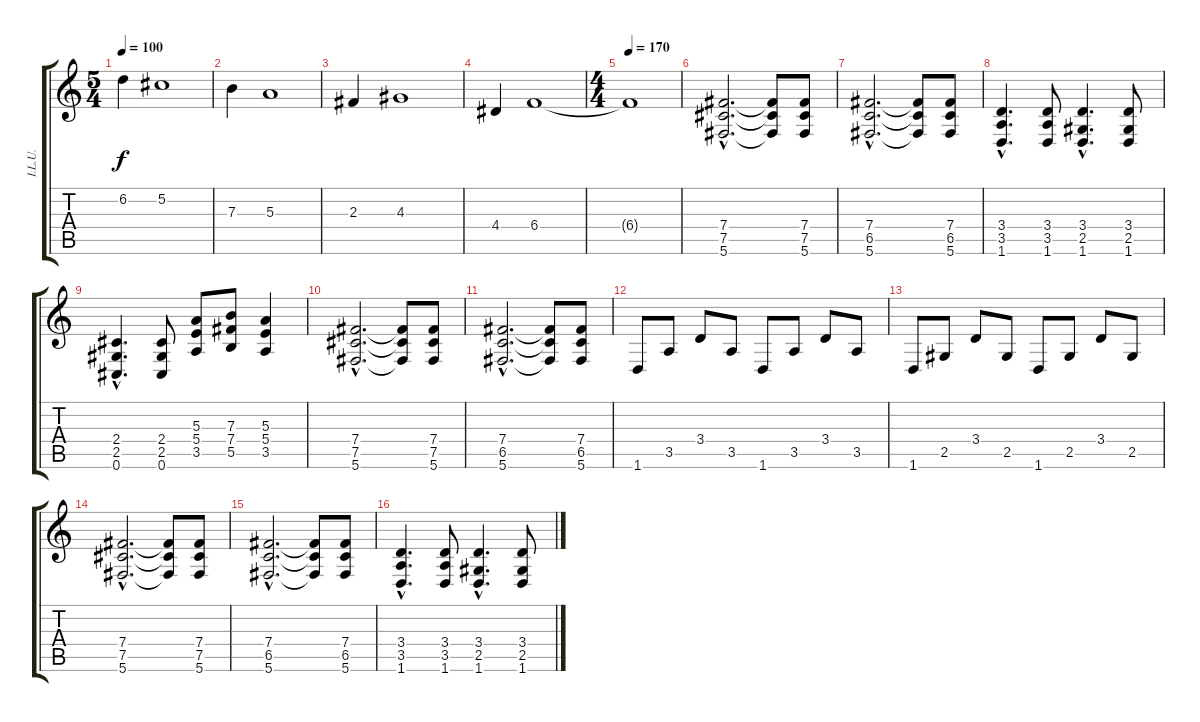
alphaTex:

\track ("I.L.U." "I.L.U.") {instrument distortionguitar}
\staff {score tabs}
\tuning (Db4 Ab3 E3 B2 Gb2 Db2) {hide}
\ts (5 4)
\tempo 100
\clef g2
\ks c
6.2.4{dy f} 5.2.1 |
7.3.4 5.3.1 |
2.3.4 4.3.1 |
4.4.4 6.4.1 |
\ts (4 4)
\tempo 170
6.4{t}.1 |
(7.4{hac} 7.5{hac} 5.6{hac}).2{d} (7.4{t} 7.5{t} 5.6{t}).8 (7.4 7.5 5.6).8 |
(7.4{hac} 6.5{hac} 5.6{hac}).2{d} (7.4{t} 6.5{t} 5.6{t}).8 (7.4 6.5 5.6).8 |
(3.4{hac} 3.5{hac} 1.6{hac}).4{d} (3.4 3.5 1.6).8 (3.4{hac} 2.5{hac} 1.6{hac}).4{d} (3.4 2.5 1.6).8 |
(2.4{hac} 2.5{hac} 0.6{hac}).4{d} (2.4 2.5 0.6).8 (5.3 5.4 3.5).8 (7.3 7.4 5.5).8 (5.3 5.4 3.5).4 |
(7.4{hac} 7.5{hac} 5.6{hac}).2{d} (7.4{t} 7.5{t} 5.6{t}).8 (7.4 7.5 5.6).8 |
(7.4{hac} 6.5{hac} 5.6{hac}).2{d} (7.4{t} 6.5{t} 5.6{t}).8 (7.4 6.5 5.6).8 |
1.6.8 3.5.8 3.4.8 3.5.8 1.6.8 3.5.8 3.4.8 3.5.8 |
1.6.8 2.5.8 3.4.8 2.5.8 1.6.8 2.5.8 3.4.8 2.5.8 |
(7.4{hac} 7.5{hac} 5.6{hac}).2{d} (7.4{t} 7.5{t} 5.6{t}).8 (7.4 7.5 5.6).8 |
(7.4{hac} 6.5{hac} 5.6{hac}).2{d} (7.4{t} 6.5{t} 5.6{t}).8 (7.4 6.5 5.6).8 |
(3.4{hac} 3.5{hac} 1.6{hac}).4{d} (3.4 3.5 1.6).8 (3.4{hac} 2.5{hac} 1.6{hac}).4{d} (3.4 2.5 1.6).8
